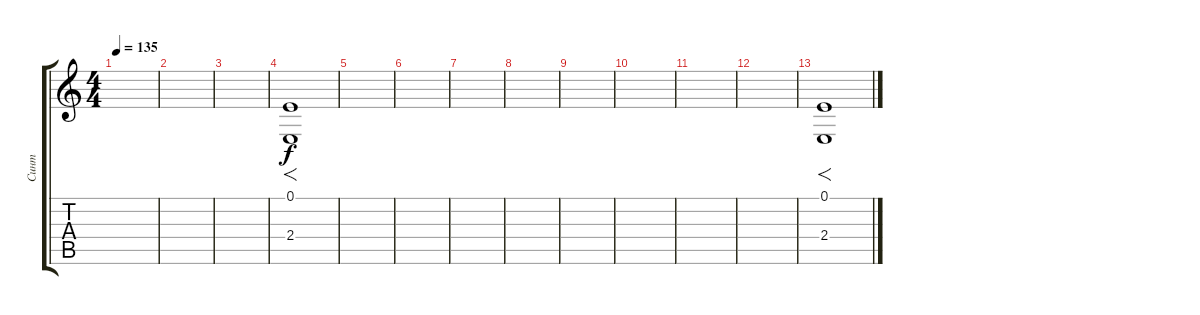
\track ("Синт" "Синт") {instrument stringensemble1}
\staff {score tabs}
\tuning (E4 B3 G3 D3 A2 E2) {hide}
\ts (4 4)
\tempo 135
\clef g2
\ks c
|
|
|
(0.1 2.4).1{f} |
|
|
|
|
|
|
|
|
(0.1 2.4).1{f}
